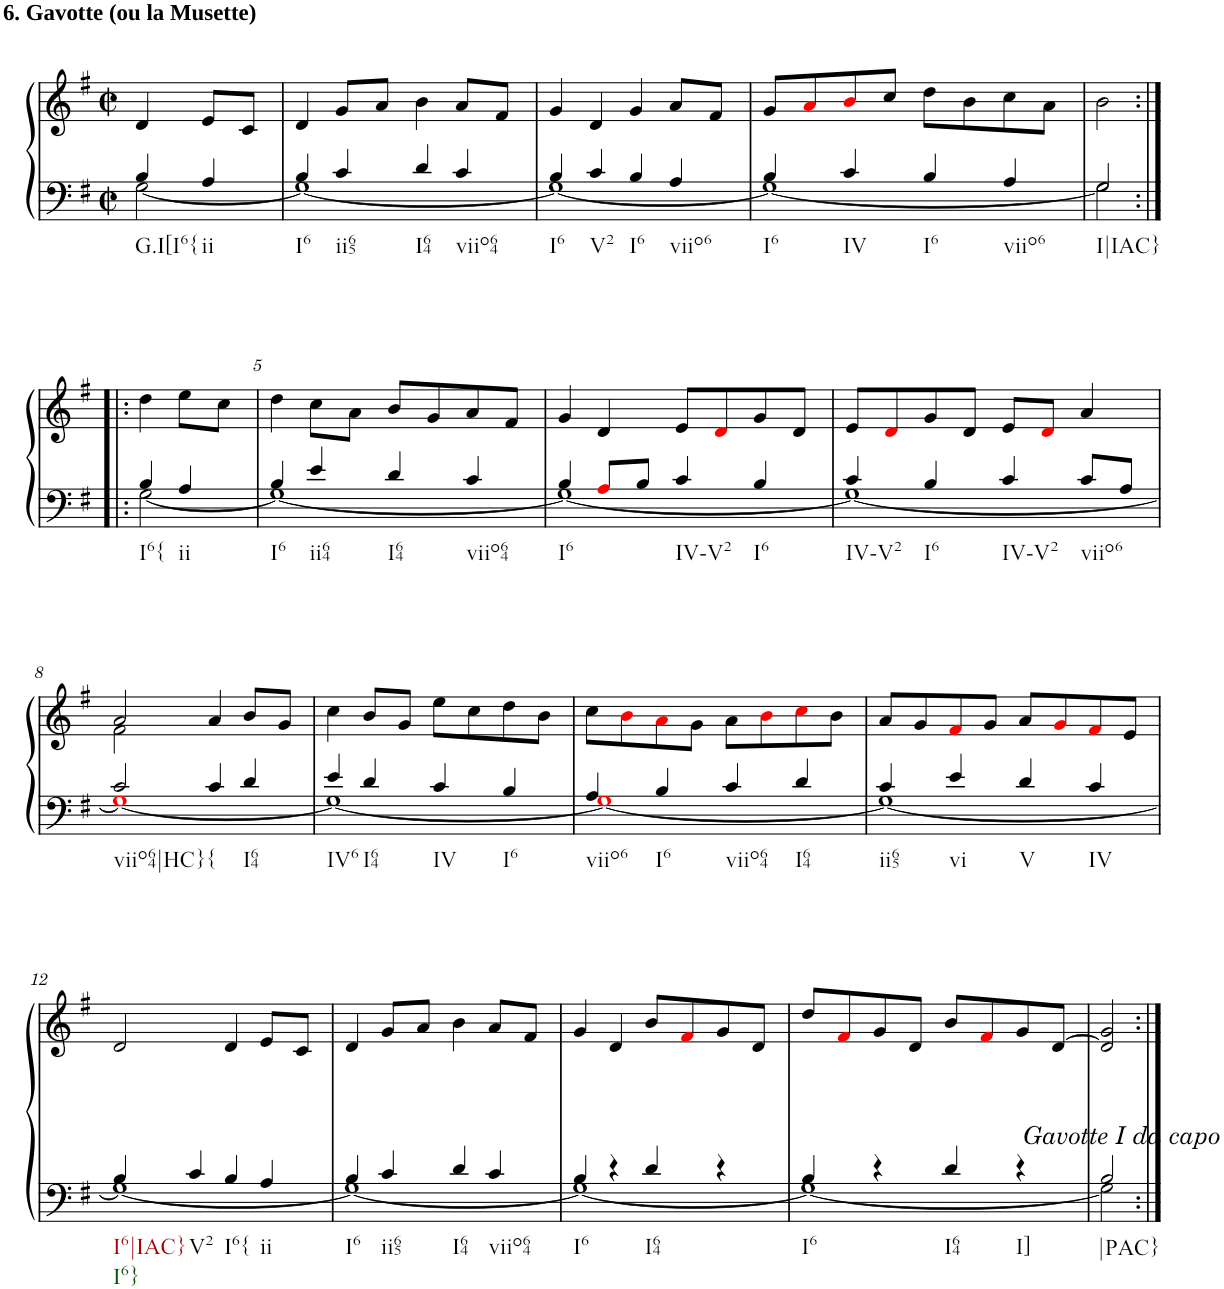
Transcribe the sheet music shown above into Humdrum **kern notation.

**kern	**kern
*part1	*part1
*staff2	*staff1
*I"unbenannt1	*
*clefF4	*clefG2
*k[f#]	*k[f#]
*M2/2	*M2/2
*met(c|)	*met(c|)
=	=
*^	*
!	!	!LO:TX:a:B:t=6. Gavotte (ou la Musette)
!LO:TX:b:t=G.I[I6{	!	!
4B/	[2G\	4d/
!LO:TX:b:t=ii	!	!
4A/	.	8e/L
.	.	8c/J
=1	=1	=1
!LO:TX:b:t=I6	!	!
4B/	1G_	4d/
!LO:TX:b:t=ii65	!	!
4c/	.	8g/L
.	.	8a/J
!LO:TX:b:t=I64	!	!
4d/	.	4b\
!LO:TX:b:t=viio64	!	!
4c/	.	8a/L
.	.	8f#/J
=2	=2	=2
!LO:TX:b:t=I6	!	!
4B/	1G_	4g/
!LO:TX:b:t=V2	!	!
4c/	.	4d/
!LO:TX:b:t=I6	!	!
4B/	.	4g/
!LO:TX:b:t=viio6	!	!
4A/	.	8a/L
.	.	8f#/J
=3	=3	=3
!LO:TX:b:t=I6	!	!
4B/	1G_	8g/L
.	.	8ai/
!LO:TX:b:t=IV	!	!
4c/	.	8bi/
.	.	8cc/J
!LO:TX:b:t=I6	!	!
4B/	.	8dd\L
.	.	8b\
!LO:TX:b:t=viio6	!	!
4A/	.	8cc\
.	.	8a\J
=4	=4	=4
!LO:TX:b:t=I|IAC}	!	!
2G/	2G\]	2b\
!!LO:LB:g=z
=4X1:|!|:	=4X1:|!|:	=4X1:|!|:
!LO:TX:b:t=I6{	!	!
4B/	[2G\	4dd\
!LO:TX:b:t=ii	!	!
4A/	.	8ee\L
.	.	8cc\J
=5	=5	=5
!LO:TX:b:t=I6	!	!
4B/	1G_	4dd\
!LO:TX:b:t=ii64	!	!
4e/	.	8cc\L
.	.	8a\J
!LO:TX:b:t=I64	!	!
4d/	.	8b/L
.	.	8g/
!LO:TX:b:t=viio64	!	!
4c/	.	8a/
.	.	8f#/J
=6	=6	=6
!LO:TX:b:t=I6	!	!
4B/	1G_	4g/
8Ai/L	.	4d/
8B/J	.	.
!LO:TX:b:t=IV-V2	!	!
4c/	.	8e/L
.	.	8di/
!LO:TX:b:t=I6	!	!
4B/	.	8g/
.	.	8d/J
=7	=7	=7
!LO:TX:b:t=IV-V2	!	!
4c/	1G_	8e/L
.	.	8di/
!LO:TX:b:t=I6	!	!
4B/	.	8g/
.	.	8d/J
!LO:TX:b:t=IV-V2	!	!
4c/	.	8e/L
.	.	8di/J
!LO:TX:b:t=viio6	!	!
8c/L	.	4a/
8A/J	.	.
!!LO:LB:g=z
=8	=8	=8
*	*	*^
!LO:TX:b:t=viio64|HC}	!	!	!
2c/	1Gi_	2a/	2f#\
!LO:TX:b:t={	!	!	!
4c/	.	4a/	2ryy
!LO:TX:b:t=I64	!	!	!
4d/	.	8b/L	.
.	.	8g/J	.
*	*	*v	*v
=9	=9	=9
!LO:TX:b:t=IV6	!	!
4e/	1G_	4cc\
!LO:TX:b:t=I64	!	!
4d/	.	8b/L
.	.	8g/J
!LO:TX:b:t=IV	!	!
4c/	.	8ee\L
.	.	8cc\
!LO:TX:b:t=I6	!	!
4B/	.	8dd\
.	.	8b\J
=10	=10	=10
!LO:TX:b:t=viio6	!	!
4A/	1Gi_	8cc\L
.	.	8bi\
!LO:TX:b:t=I6	!	!
4B/	.	8ai\
.	.	8g\J
!LO:TX:b:t=viio64	!	!
4c/	.	8a\L
.	.	8bi\
!LO:TX:b:t=I64	!	!
4d/	.	8cci\
.	.	8b\J
=11	=11	=11
!LO:TX:b:t=ii65	!	!
4c/	1G_	8a/L
.	.	8g/
!LO:TX:b:t=vi	!	!
4e/	.	8f#i/
.	.	8g/J
!LO:TX:b:t=V	!	!
4d/	.	8a/L
.	.	8gi/
!LO:TX:b:t=IV	!	!
4c/	.	8f#i/
.	.	8e/J
!!LO:LB:g=z
=12	=12	=12
!LO:TX:b:t=I6|IAC}	!	!
!LO:TX:b:t=I6}	!	!
4B/	1G_	2d/
!LO:TX:b:t=V2	!	!
4c/	.	.
!LO:TX:b:t=I6{	!	!
4B/	.	4d/
!LO:TX:b:t=ii	!	!
4A/	.	8e/L
.	.	8c/J
=13	=13	=13
!LO:TX:b:t=I6	!	!
4B/	1G_	4d/
!LO:TX:b:t=ii65	!	!
4c/	.	8g/L
.	.	8a/J
!LO:TX:b:t=I64	!	!
4d/	.	4b\
!LO:TX:b:t=viio64	!	!
4c/	.	8a/L
.	.	8f#/J
=14	=14	=14
!LO:TX:b:t=I6	!	!
4B/	1G_	4g/
4r	.	4d/
!LO:TX:b:t=I64	!	!
4d/	.	8b/L
.	.	8f#i/
4r	.	8g/
.	.	8d/J
=15	=15	=15
!LO:TX:b:t=I6	!	!
4B/	1G_	8dd/L
.	.	8f#i/
4r	.	8g/
.	.	8d/J
!LO:TX:b:t=I64	!	!
4d/	.	8b/L
.	.	8f#i/
!LO:TX:b:t=I]	!	!
4r	.	8g/
.	.	[8d/J
=16	=16	=16
*	*	*^
!	!	!LO:TX:b:i:t=Gavotte I da capo	!
!LO:TX:b:t=|PAC}	!	!	!
2B/	2G\]	2d/]	2g/
*v	*v	*	*
*	*v	*v
=:|!	=:|!
*-	*-
